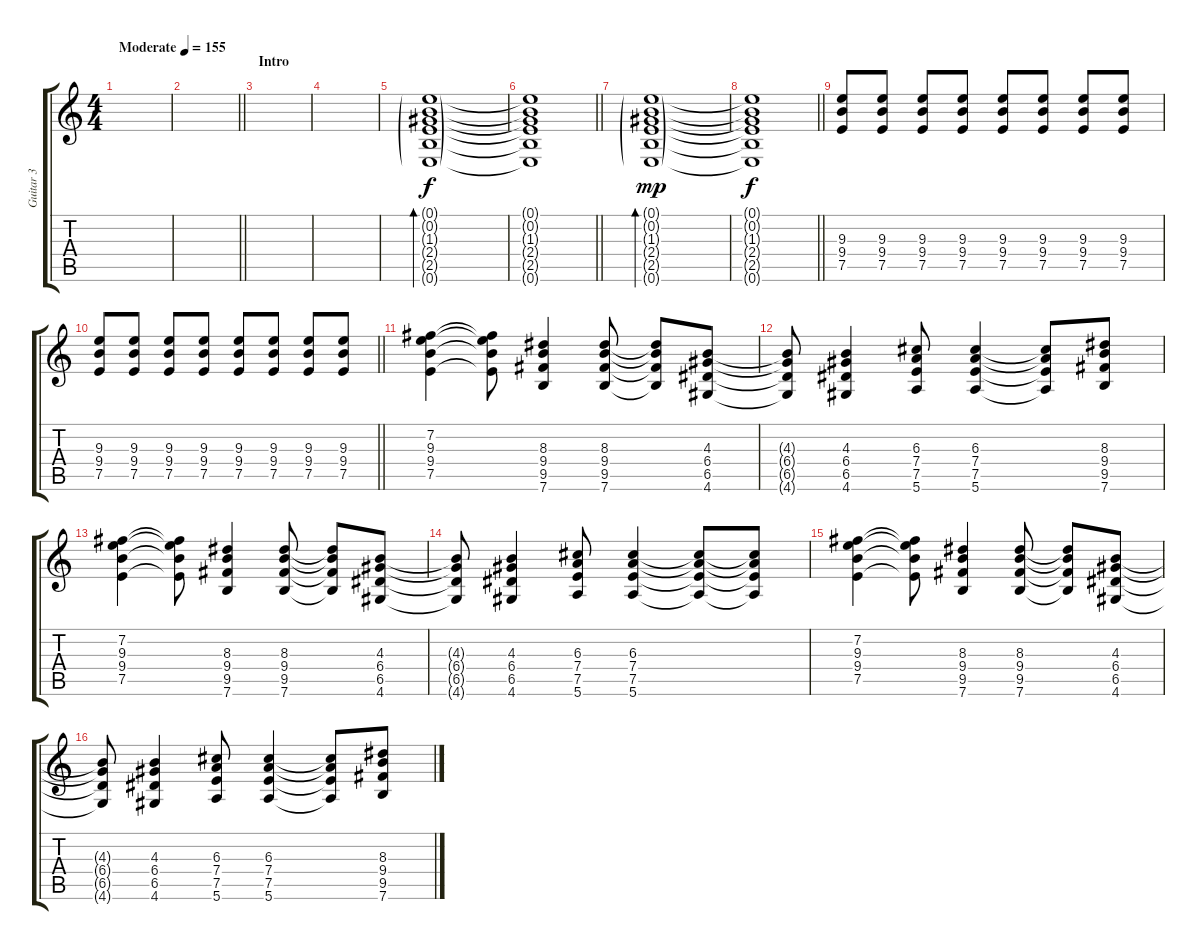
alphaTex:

\track ("Guitar 3" "Guitar 3") {instrument electricguitarclean}
\staff {score tabs}
\tuning (E4 B3 G3 D3 A2 E2) {hide}
\ts (4 4)
\tempo (155 "Moderate")
\clef g2
\ks c
|
\barLineRight lightlight
|
\section ("" "Intro")
|
|
(0.1{g} 0.2{g} 1.3{g} 2.4{g} 2.5{g} 0.6{g}).1{bd 120} |
\barLineRight lightlight
(0.1{t} 0.2{t} 1.3{t} 2.4{t} 2.5{t} 0.6{t}).1{dy f} |
(0.1{g} 0.2{g} 1.3{g} 2.4{g} 2.5{g} 0.6{g}).1{bd 120 dy mp} |
\barLineRight lightlight
(0.1{t} 0.2{t} 1.3{t} 2.4{t} 2.5{t} 0.6{t}).1{dy f} |
(9.3 9.4 7.5).8 (9.3 9.4 7.5).8 (9.3 9.4 7.5).8 (9.3 9.4 7.5).8 (9.3 9.4 7.5).8 (9.3 9.4 7.5).8 (9.3 9.4 7.5).8 (9.3 9.4 7.5).8 |
\barLineRight lightlight
(9.3 9.4 7.5).8 (9.3 9.4 7.5).8 (9.3 9.4 7.5).8 (9.3 9.4 7.5).8 (9.3 9.4 7.5).8 (9.3 9.4 7.5).8 (9.3 9.4 7.5).8 (9.3 9.4 7.5).8 |
(7.2 9.3 9.4 7.5).4 (7.2{t} 9.3{t} 9.4{t} 7.5{t}).8 (8.3 9.4 9.5 7.6).4 (8.3 9.4 9.5 7.6).8 (8.3{t} 9.4{t} 9.5{t} 7.6{t}).8 (4.3 6.4 6.5 4.6).8 |
(4.3{t} 6.4{t} 6.5{t} 4.6{t}).8 (4.3 6.4 6.5 4.6).4 (6.3 7.4 7.5 5.6).8 (6.3 7.4 7.5 5.6).4 (6.3{t} 7.4{t} 7.5{t} 5.6{t}).8 (8.3 9.4 9.5 7.6).8 |
(7.2 9.3 9.4 7.5).4 (7.2{t} 9.3{t} 9.4{t} 7.5{t}).8 (8.3 9.4 9.5 7.6).4 (8.3 9.4 9.5 7.6).8 (8.3{t} 9.4{t} 9.5{t} 7.6{t}).8 (4.3 6.4 6.5 4.6).8 |
(4.3{t} 6.4{t} 6.5{t} 4.6{t}).8 (4.3 6.4 6.5 4.6).4 (6.3 7.4 7.5 5.6).8 (6.3 7.4 7.5 5.6).4 (6.3{t} 7.4{t} 7.5{t} 5.6{t}).8 (6.3{t} 7.4{t} 7.5{t} 5.6{t}).8 |
(7.2 9.3 9.4 7.5).4 (7.2{t} 9.3{t} 9.4{t} 7.5{t}).8 (8.3 9.4 9.5 7.6).4 (8.3 9.4 9.5 7.6).8 (8.3{t} 9.4{t} 9.5{t} 7.6{t}).8 (4.3 6.4 6.5 4.6).8 |
(4.3{t} 6.4{t} 6.5{t} 4.6{t}).8 (4.3 6.4 6.5 4.6).4 (6.3 7.4 7.5 5.6).8 (6.3 7.4 7.5 5.6).4 (6.3{t} 7.4{t} 7.5{t} 5.6{t}).8 (8.3 9.4 9.5 7.6).8
